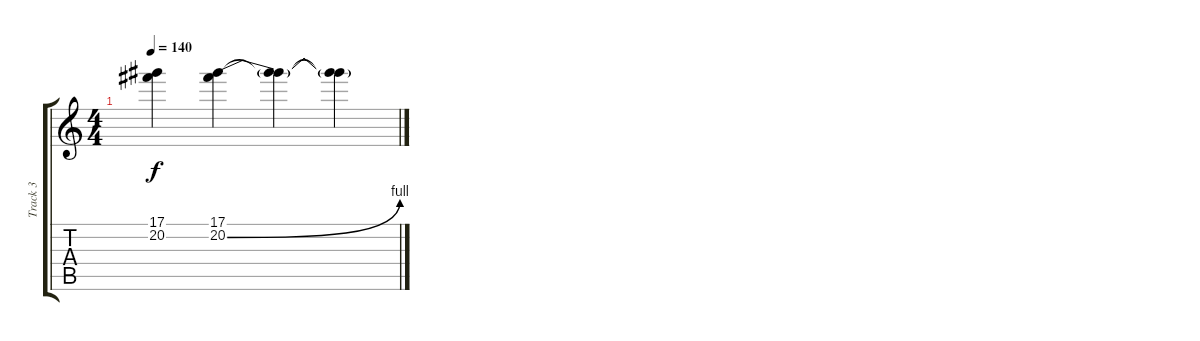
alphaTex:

\track ("Track 3" "Track 3") {instrument overdrivenguitar}
\staff {score tabs}
\tuning (Eb4 Bb3 Gb3 Db3 Ab2 Db2) {hide}
\ts (4 4)
\tempo 140
\clef g2
\ks c
(17.1{t} 20.2{t}).4{dy f} (17.1 20.2{be (bend 0 0 60 4)}).4 (17.1{t} 20.2{t}).4 (17.1{t} 20.2{t}).4
